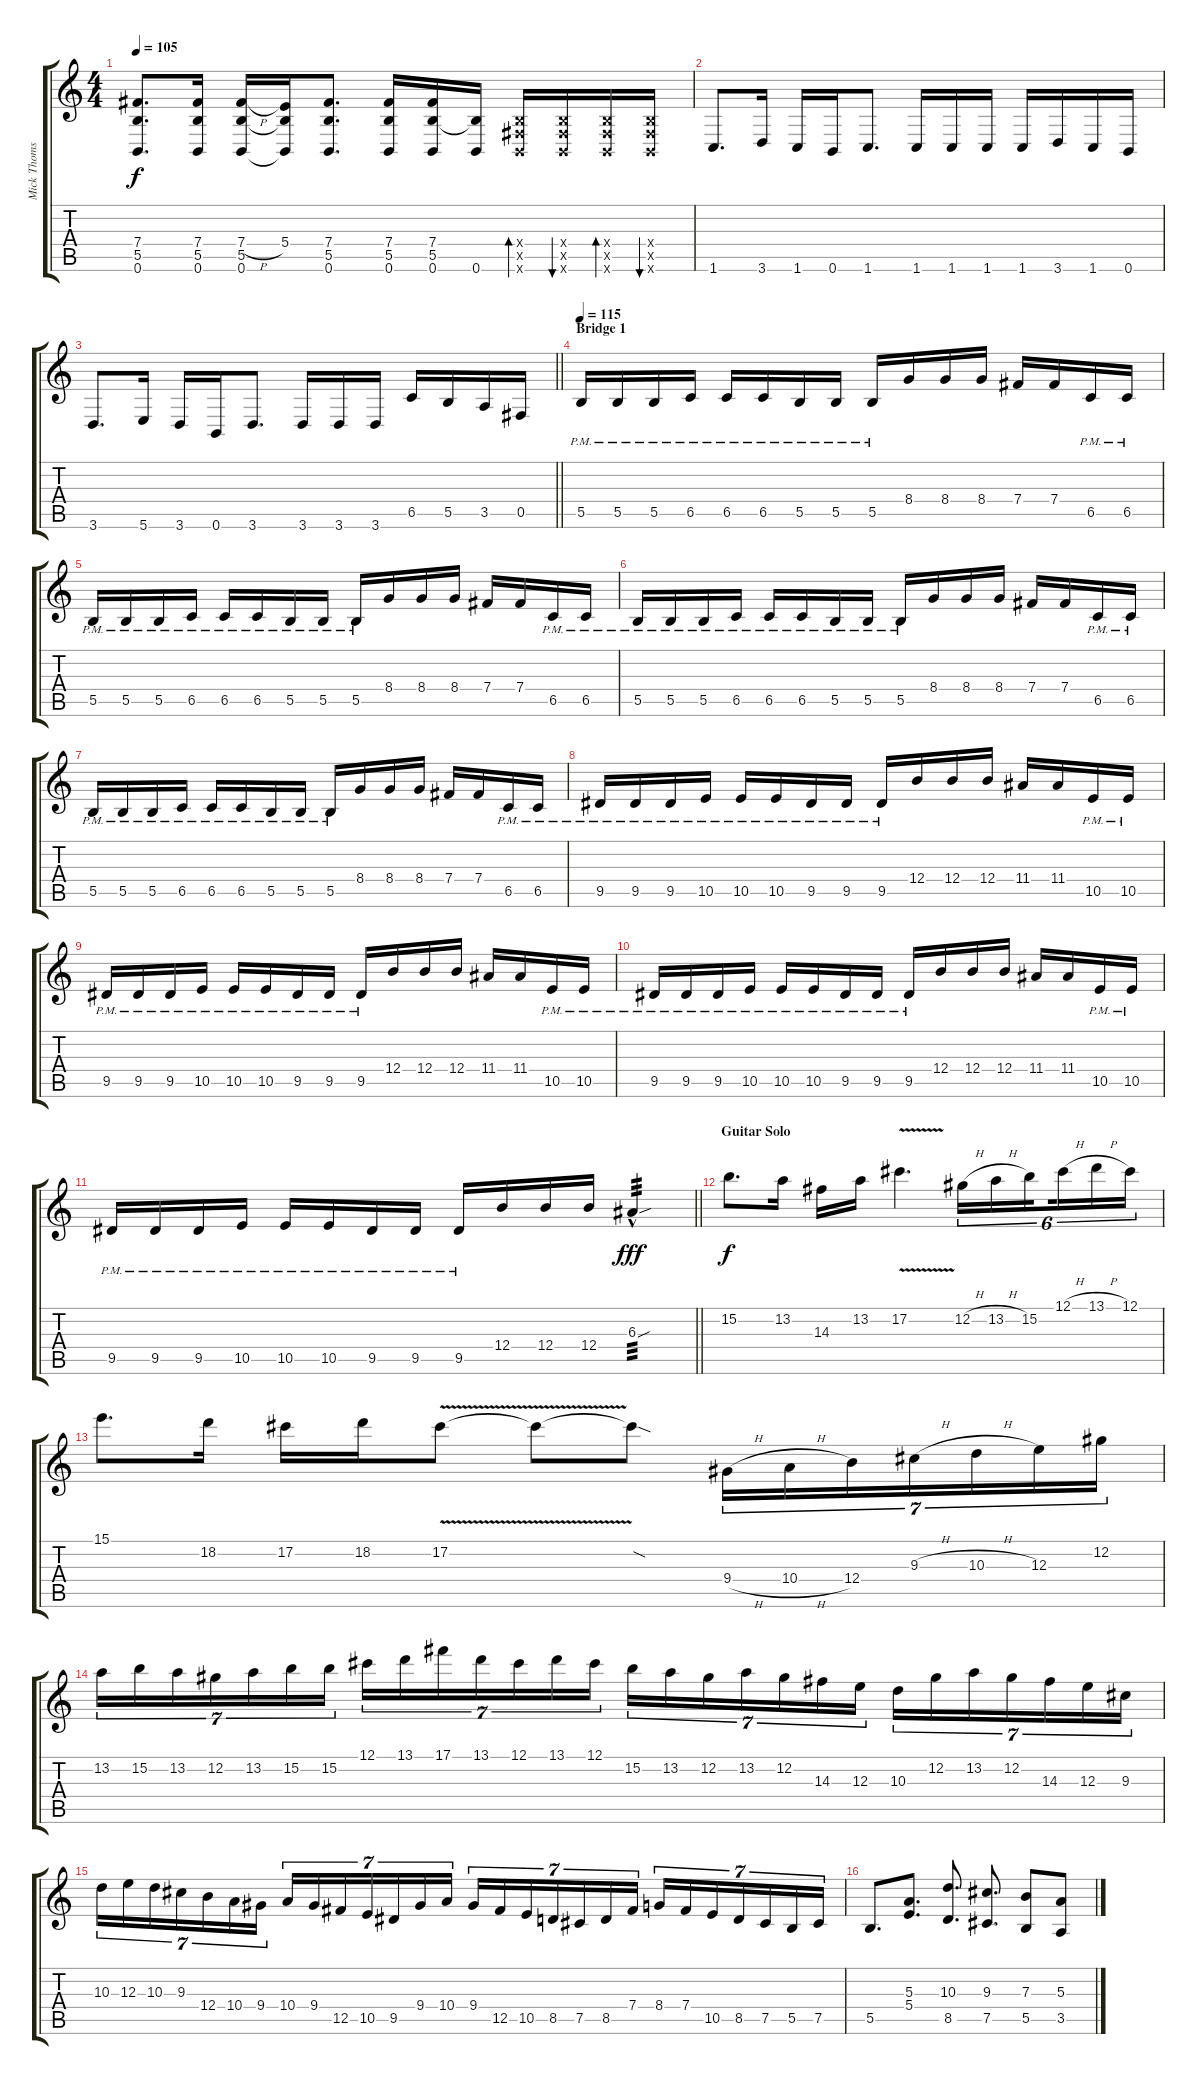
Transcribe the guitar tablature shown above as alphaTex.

\track ("Mick Thomson (Guitar Lead)" "Mick Thoms") {instrument distortionguitar}
\staff {score tabs}
\tuning (Db4 Ab3 E3 B2 Gb2 B1) {hide}
\ts (4 4)
\tempo 105
\clef g2
\ks c
(7.4 5.5 0.6).8{d dy f} (7.4 5.5 0.6).16 (7.4{h} 5.5 0.6).16 (5.4 5.5{t} 0.6{t}).16 (7.4 5.5 0.6).8{d} (7.4 5.5 0.6).16 (7.4 5.5 0.6).16 (5.5{t} 0.6).16 (0.4{x} 0.5{x} 0.6{x}).16{bd 120} (0.4{x} 0.5{x} 0.6{x}).16{bu 120} (0.4{x} 0.5{x} 0.6{x}).16{bd 120} (0.4{x} 0.5{x} 0.6{x}).16{bu 120} |
1.6.8{d} 3.6.16 1.6.16 0.6.16 1.6.8{d} 1.6.16 1.6.16 1.6.16 1.6.16 3.6.16 1.6.16 0.6.16 |
\barLineRight lightlight
3.6.8{d} 5.6.16 3.6.16 0.6.16 3.6.8{d} 3.6.16 3.6.16 3.6.16 6.5.16 5.5.16 3.5.16 0.5.16 |
\section ("" "Bridge 1")
\tempo 115
5.5{pm}.16 5.5{pm}.16 5.5{pm}.16 6.5{pm}.16 6.5{pm}.16 6.5{pm}.16 5.5{pm}.16 5.5{pm}.16 5.5{pm}.16 8.4.16 8.4.16 8.4.16 7.4.16 7.4.16 6.5{pm}.16 6.5{pm}.16 |
5.5{pm}.16 5.5{pm}.16 5.5{pm}.16 6.5{pm}.16 6.5{pm}.16 6.5{pm}.16 5.5{pm}.16 5.5{pm}.16 5.5{pm}.16 8.4.16 8.4.16 8.4.16 7.4.16 7.4.16 6.5{pm}.16 6.5{pm}.16 |
5.5{pm}.16 5.5{pm}.16 5.5{pm}.16 6.5{pm}.16 6.5{pm}.16 6.5{pm}.16 5.5{pm}.16 5.5{pm}.16 5.5{pm}.16 8.4.16 8.4.16 8.4.16 7.4.16 7.4.16 6.5{pm}.16 6.5{pm}.16 |
5.5{pm}.16 5.5{pm}.16 5.5{pm}.16 6.5{pm}.16 6.5{pm}.16 6.5{pm}.16 5.5{pm}.16 5.5{pm}.16 5.5{pm}.16 8.4.16 8.4.16 8.4.16 7.4.16 7.4.16 6.5{pm}.16 6.5{pm}.16 |
9.5{pm}.16 9.5{pm}.16 9.5{pm}.16 10.5{pm}.16 10.5{pm}.16 10.5{pm}.16 9.5{pm}.16 9.5{pm}.16 9.5{pm}.16 12.4.16 12.4.16 12.4.16 11.4.16 11.4.16 10.5{pm}.16 10.5{pm}.16 |
9.5{pm}.16 9.5{pm}.16 9.5{pm}.16 10.5{pm}.16 10.5{pm}.16 10.5{pm}.16 9.5{pm}.16 9.5{pm}.16 9.5{pm}.16 12.4.16 12.4.16 12.4.16 11.4.16 11.4.16 10.5{pm}.16 10.5{pm}.16 |
9.5{pm}.16 9.5{pm}.16 9.5{pm}.16 10.5{pm}.16 10.5{pm}.16 10.5{pm}.16 9.5{pm}.16 9.5{pm}.16 9.5{pm}.16 12.4.16 12.4.16 12.4.16 11.4.16 11.4.16 10.5{pm}.16 10.5{pm}.16 |
\barLineRight lightlight
9.5{pm}.16 9.5{pm}.16 9.5{pm}.16 10.5{pm}.16 10.5{pm}.16 10.5{pm}.16 9.5{pm}.16 9.5{pm}.16 9.5{pm}.16 12.4.16 12.4.16 12.4.16 6.3{sou hac}.4{tp 3 dy fff volume 16 balance 8 instrument distortionguitar} |
\section ("" "Guitar Solo")
15.2.8{d dy f} 13.2.16 14.3.16 13.2.16 17.2{v}.4{d} 12.2{h}.16{tu (6 4)} 13.2{h}.16{tu (6 4)} 15.2.16{tu (6 4) beam splitsecondary} 12.1{h}.16{tu (6 4)} 13.1{h}.16{tu (6 4)} 12.1.16{tu (6 4)} |
15.1.8{d} 18.2.16 17.2.16 18.2.16 17.2{v}.8 17.2{t}.8 17.2{sod t}.8 9.4{h}.16{tu (7 4)} 10.4{h}.16{tu (7 4)} 12.4.16{tu (7 4)} 9.3{h}.16{tu (7 4)} 10.3{h}.16{tu (7 4)} 12.3.16{tu (7 4)} 12.2.16{tu (7 4)} |
13.2.16{tu (7 4)} 15.2.16{tu (7 4)} 13.2.16{tu (7 4)} 12.2.16{tu (7 4)} 13.2.16{tu (7 4)} 15.2.16{tu (7 4)} 15.2.16{tu (7 4)} 12.1.16{tu (7 4)} 13.1.16{tu (7 4)} 17.1.16{tu (7 4)} 13.1.16{tu (7 4)} 12.1.16{tu (7 4)} 13.1.16{tu (7 4)} 12.1.16{tu (7 4)} 15.2.16{tu (7 4)} 13.2.16{tu (7 4)} 12.2.16{tu (7 4)} 13.2.16{tu (7 4)} 12.2.16{tu (7 4)} 14.3.16{tu (7 4)} 12.3.16{tu (7 4)} 10.3.16{tu (7 4)} 12.2.16{tu (7 4)} 13.2.16{tu (7 4)} 12.2.16{tu (7 4)} 14.3.16{tu (7 4)} 12.3.16{tu (7 4)} 9.3.16{tu (7 4)} |
10.3.16{tu (7 4)} 12.3.16{tu (7 4)} 10.3.16{tu (7 4)} 9.3.16{tu (7 4)} 12.4.16{tu (7 4)} 10.4.16{tu (7 4)} 9.4.16{tu (7 4)} 10.4.16{tu (7 4)} 9.4.16{tu (7 4)} 12.5.16{tu (7 4)} 10.5.16{tu (7 4)} 9.5.16{tu (7 4)} 9.4.16{tu (7 4)} 10.4.16{tu (7 4)} 9.4.16{tu (7 4)} 12.5.16{tu (7 4)} 10.5.16{tu (7 4)} 8.5.16{tu (7 4)} 7.5.16{tu (7 4)} 8.5.16{tu (7 4)} 7.4.16{tu (7 4)} 8.4.16{tu (7 4)} 7.4.16{tu (7 4)} 10.5.16{tu (7 4)} 8.5.16{tu (7 4)} 7.5.16{tu (7 4)} 5.5.16{tu (7 4)} 7.5.16{tu (7 4)} |
5.5.8{d} (5.3 5.4).8{d} (10.3 8.5).8{d} (9.3 7.5).8{d} (7.3 5.5).8 (5.3 3.5).8
